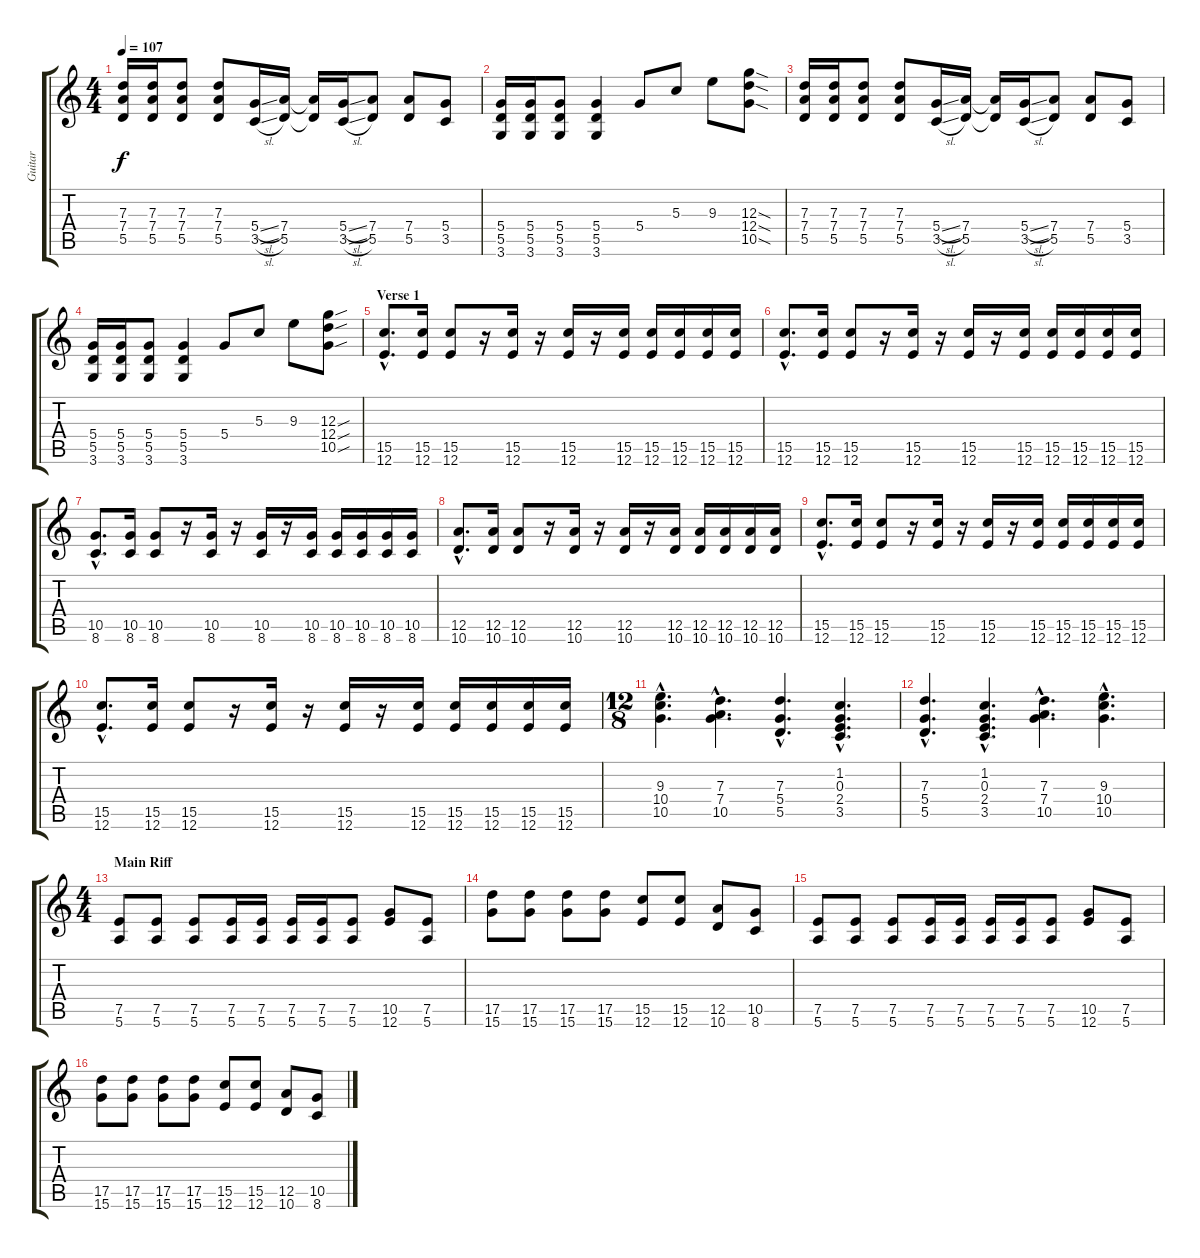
\track ("Guitar " "Guitar ") {instrument overdrivenguitar}
\staff {score tabs}
\tuning (E4 B3 G3 D3 A2 E2) {hide}
\ts (4 4)
\tempo 107
\clef g2
\ks c
(7.3 7.4 5.5).16{dy f} (7.3 7.4 5.5).16 (7.3 7.4 5.5).8 (7.3 7.4 5.5).8 (5.4{sl} 3.5{sl}).16 (7.4 5.5).16 (7.4{t} 5.5{t}).16 (5.4{sl} 3.5{sl}).16 (7.4 5.5).8 (7.4 5.5).8 (5.4 3.5).8 |
(5.4 5.5 3.6).16 (5.4 5.5 3.6).16 (5.4 5.5 3.6).8 (5.4 5.5 3.6).4 5.4.8 5.3.8 9.3.8 (12.3{sod} 12.4{sod} 10.5{sod}).8 |
(7.3 7.4 5.5).16 (7.3 7.4 5.5).16 (7.3 7.4 5.5).8 (7.3 7.4 5.5).8 (5.4{sl} 3.5{sl}).16 (7.4 5.5).16 (7.4{t} 5.5{t}).16 (5.4{sl} 3.5{sl}).16 (7.4 5.5).8 (7.4 5.5).8 (5.4 3.5).8 |
(5.4 5.5 3.6).16 (5.4 5.5 3.6).16 (5.4 5.5 3.6).8 (5.4 5.5 3.6).4 5.4.8 5.3.8 9.3.8 (12.3{sou} 12.4{sou} 10.5{sou}).8 |
\section ("" "Verse 1")
(15.5{hac} 12.6{hac}).8{d} (15.5 12.6).16 (15.5 12.6).8 r.16 (15.5 12.6).16 r.16 (15.5 12.6).16 r.16 (15.5 12.6).16 (15.5 12.6).16 (15.5 12.6).16 (15.5 12.6).16 (15.5 12.6).16 |
(15.5{hac} 12.6{hac}).8{d} (15.5 12.6).16 (15.5 12.6).8 r.16 (15.5 12.6).16 r.16 (15.5 12.6).16 r.16 (15.5 12.6).16 (15.5 12.6).16 (15.5 12.6).16 (15.5 12.6).16 (15.5 12.6).16 |
(10.5{hac} 8.6{hac}).8{d} (10.5 8.6).16 (10.5 8.6).8 r.16 (10.5 8.6).16 r.16 (10.5 8.6).16 r.16 (10.5 8.6).16 (10.5 8.6).16 (10.5 8.6).16 (10.5 8.6).16 (10.5 8.6).16 |
(12.5{hac} 10.6{hac}).8{d} (12.5 10.6).16 (12.5 10.6).8 r.16 (12.5 10.6).16 r.16 (12.5 10.6).16 r.16 (12.5 10.6).16 (12.5 10.6).16 (12.5 10.6).16 (12.5 10.6).16 (12.5 10.6).16 |
(15.5{hac} 12.6{hac}).8{d} (15.5 12.6).16 (15.5 12.6).8 r.16 (15.5 12.6).16 r.16 (15.5 12.6).16 r.16 (15.5 12.6).16 (15.5 12.6).16 (15.5 12.6).16 (15.5 12.6).16 (15.5 12.6).16 |
(15.5{hac} 12.6{hac}).8{d} (15.5 12.6).16 (15.5 12.6).8 r.16 (15.5 12.6).16 r.16 (15.5 12.6).16 r.16 (15.5 12.6).16 (15.5 12.6).16 (15.5 12.6).16 (15.5 12.6).16 (15.5 12.6).16 |
\ts (12 8)
(9.3{hac} 10.4{hac} 10.5{hac}).4{d} (7.3{hac} 7.4{hac} 10.5{hac}).4{d} (7.3{hac} 5.4{hac} 5.5{hac}).4{d} (1.2{hac} 0.3{hac} 2.4{hac} 3.5{hac}).4{d} |
(7.3{hac} 5.4{hac} 5.5{hac}).4{d} (1.2{hac} 0.3{hac} 2.4{hac} 3.5{hac}).4{d} (7.3{hac} 7.4{hac} 10.5{hac}).4{d} (9.3{hac} 10.4{hac} 10.5{hac}).4{d} |
\ts (4 4)
\section ("" "Main Riff")
(7.5 5.6).8{volume 12} (7.5 5.6).8 (7.5 5.6).8 (7.5 5.6).16 (7.5 5.6).16 (7.5 5.6).16 (7.5 5.6).16 (7.5 5.6).8 (10.5 12.6).8 (7.5 5.6).8 |
(17.5 15.6).8 (17.5 15.6).8 (17.5 15.6).8 (17.5 15.6).8 (15.5 12.6).8 (15.5 12.6).8 (12.5 10.6).8 (10.5 8.6).8 |
(7.5 5.6).8 (7.5 5.6).8 (7.5 5.6).8 (7.5 5.6).16 (7.5 5.6).16 (7.5 5.6).16 (7.5 5.6).16 (7.5 5.6).8 (10.5 12.6).8 (7.5 5.6).8 |
(17.5 15.6).8 (17.5 15.6).8 (17.5 15.6).8 (17.5 15.6).8 (15.5 12.6).8 (15.5 12.6).8 (12.5 10.6).8 (10.5 8.6).8
